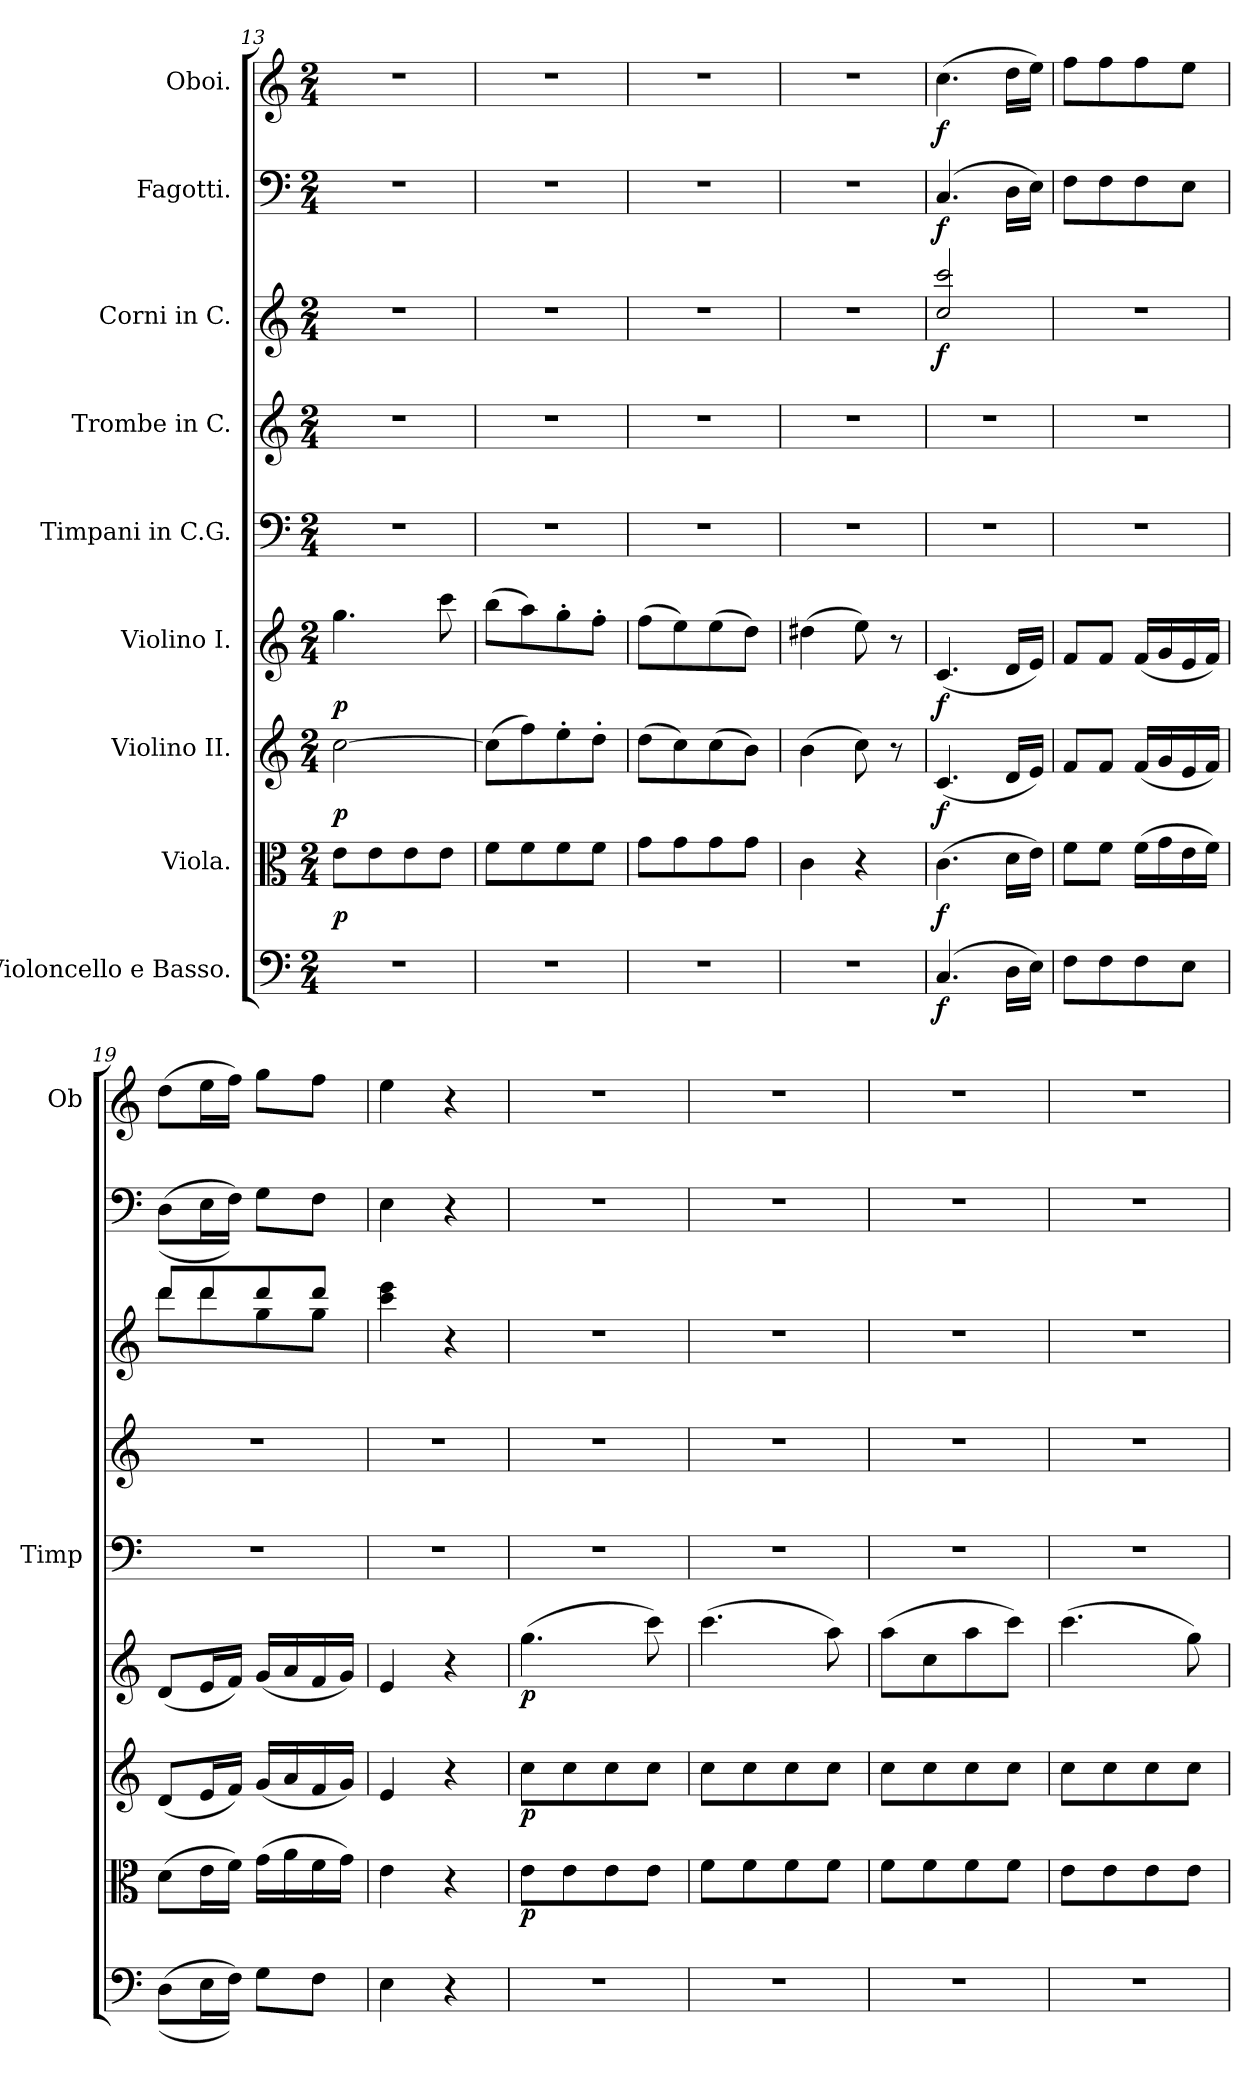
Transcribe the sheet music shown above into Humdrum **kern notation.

**kern	**dynam	**kern	**dynam	**kern	**dynam	**kern	**dynam	**kern	**kern	**kern	**dynam	**kern	**dynam	**kern	**dynam
*part9	*part9	*part8	*part8	*part7	*part7	*part6	*part6	*part5	*part4	*part3	*part3	*part2	*part2	*part1	*part1
*staff9	*staff9	*staff8	*staff8	*staff7	*staff7	*staff6	*staff6	*staff5	*staff4	*staff3	*staff3	*staff2	*staff2	*staff1	*staff1
*I"Violoncello e Basso.	*	*I"Viola.	*	*I"Violino II.	*	*I"Violino I.	*	*I"Timpani in C.G.	*I"Trombe in C.	*I"Corni in C.	*	*I"Fagotti.	*	*I"Oboi.	*
*	*	*	*	*	*	*	*	*I'Timp	*	*	*	*	*	*I'Ob	*
!!LO:LB:g=z
*clefF4	*	*clefC3	*	*clefG2	*	*clefG2	*	*clefF4	*clefG2	*clefG2	*	*clefF4	*	*clefG2	*
*	*	*	*	*	*	*	*	*	*	*ITrd7c12	*	*	*	*	*
*k[]	*	*k[]	*	*k[]	*	*k[]	*	*k[]	*k[]	*k[]	*	*k[]	*	*k[]	*
*M2/4	*	*M2/4	*	*M2/4	*	*M2/4	*	*M2/4	*M2/4	*M2/4	*	*M2/4	*	*M2/4	*
=13	=13	=13	=13	=13	=13	=13	=13	=13	=13	=13	=13	=13	=13	=13	=13
!	!	!	!LO:DY:b	!	!LO:DY:b	!	!LO:DY:b	!	!	!	!	!	!	!	!
2r	.	8e\L	p	[2cc\	p	4.gg\	p	2r	2r	2r	.	2r	.	2r	.
.	.	8e\	.	.	.	.	.	.	.	.	.	.	.	.	.
.	.	8e\	.	.	.	.	.	.	.	.	.	.	.	.	.
.	.	8e\J	.	.	.	8ccc\	.	.	.	.	.	.	.	.	.
=14	=14	=14	=14	=14	=14	=14	=14	=14	=14	=14	=14	=14	=14	=14	=14
2r	.	8f\L	.	(8cc\L]	.	(8bb\L	.	2r	2r	2r	.	2r	.	2r	.
.	.	8f\	.	8ff\)	.	8aa\)	.	.	.	.	.	.	.	.	.
.	.	8f\	.	8ee'\	.	8gg'\	.	.	.	.	.	.	.	.	.
.	.	8f\J	.	8dd'\J	.	8ff'\J	.	.	.	.	.	.	.	.	.
=15	=15	=15	=15	=15	=15	=15	=15	=15	=15	=15	=15	=15	=15	=15	=15
2r	.	8g\L	.	(8dd\L	.	(8ff\L	.	2r	2r	2r	.	2r	.	2r	.
.	.	8g\	.	8cc\)	.	8ee\)	.	.	.	.	.	.	.	.	.
.	.	8g\	.	(8cc\	.	(8ee\	.	.	.	.	.	.	.	.	.
.	.	8g\J	.	8b\J)	.	8dd\J)	.	.	.	.	.	.	.	.	.
=16	=16	=16	=16	=16	=16	=16	=16	=16	=16	=16	=16	=16	=16	=16	=16
2r	.	4c\	.	(4b\	.	(4dd#X\	.	2r	2r	2r	.	2r	.	2r	.
.	.	4r	.	8cc\)	.	8ee\)	.	.	.	.	.	.	.	.	.
.	.	.	.	8r	.	8r	.	.	.	.	.	.	.	.	.
=17	=17	=17	=17	=17	=17	=17	=17	=17	=17	=17	=17	=17	=17	=17	=17
!	!LO:DY:b	!	!LO:DY:b	!	!LO:DY:b	!	!LO:DY:b	!	!	!	!LO:DY:b	!	!LO:DY:b	!	!LO:DY:b
(4.C/	f	(4.c\	f	(4.c/	f	(4.c/	f	2r	2r	2c/ 2cc/	f	(4.C/	f	(4.cc\	f
16D\LL	.	16d\LL	.	16d/LL	.	16d/LL	.	.	.	.	.	16D\LL	.	16dd\LL	.
16E\JJ)	.	16e\JJ)	.	16e/JJ)	.	16e/JJ)	.	.	.	.	.	16E\JJ)	.	16ee\JJ)	.
=18	=18	=18	=18	=18	=18	=18	=18	=18	=18	=18	=18	=18	=18	=18	=18
8F\L	.	8f\L	.	8f/L	.	8f/L	.	2r	2r	2r	.	8F\L	.	8ff\L	.
8F\	.	8f\J	.	8f/J	.	8f/J	.	.	.	.	.	8F\	.	8ff\	.
8F\	.	(16f\LL	.	(16f/LL	.	(16f/LL	.	.	.	.	.	8F\	.	8ff\	.
.	.	16g\	.	16g/	.	16g/	.	.	.	.	.	.	.	.	.
8E\J	.	16e\	.	16e/	.	16e/	.	.	.	.	.	8E\J	.	8ee\J	.
.	.	16f\JJ)	.	16f/JJ)	.	16f/JJ)	.	.	.	.	.	.	.	.	.
=19	=19	=19	=19	=19	=19	=19	=19	=19	=19	=19	=19	=19	=19	=19	=19
*	*	*	*	*	*	*	*	*	*	*^	*	*	*	*	*
((8D\L	.	(8d\L	.	(8d/L	.	(8d/L	.	2r	2r	8dd/L	8dd\L	.	((8D\L	.	(8dd\L	.
16E\L	.	16e\L	.	16e/L	.	16e/L	.	.	.	8dd/	8dd\	.	16E\L	.	16ee\L	.
16F\JJ))	.	16f\JJ)	.	16f/JJ)	.	16f/JJ)	.	.	.	.	.	.	16F\JJ))	.	16ff\JJ)	.
8G\L	.	(16g\LL	.	(16g/LL	.	(16g/LL	.	.	.	8dd/	8g\	.	8G\L	.	8gg\L	.
.	.	16a\	.	16a/	.	16a/	.	.	.	.	.	.	.	.	.	.
8F\J	.	16f\	.	16f/	.	16f/	.	.	.	8dd/J	8g\J	.	8F\J	.	8ff\J	.
.	.	16g\JJ)	.	16g/JJ)	.	16g/JJ)	.	.	.	.	.	.	.	.	.	.
*	*	*	*	*	*	*	*	*	*	*v	*v	*	*	*	*	*
=20	=20	=20	=20	=20	=20	=20	=20	=20	=20	=20	=20	=20	=20	=20	=20
4E\	.	4e\	.	4e/	.	4e/	.	2r	2r	4cc\ 4ee\	.	4E\	.	4ee\	.
4r	.	4r	.	4r	.	4r	.	.	.	4r	.	4r	.	4r	.
=21	=21	=21	=21	=21	=21	=21	=21	=21	=21	=21	=21	=21	=21	=21	=21
!	!	!	!LO:DY:b	!	!LO:DY:b	!	!LO:DY:b	!	!	!	!	!	!	!	!
2r	.	8e\L	p	8cc\L	p	(4.gg\	p	2r	2r	2r	.	2r	.	2r	.
.	.	8e\	.	8cc\	.	.	.	.	.	.	.	.	.	.	.
.	.	8e\	.	8cc\	.	.	.	.	.	.	.	.	.	.	.
.	.	8e\J	.	8cc\J	.	8ccc\)	.	.	.	.	.	.	.	.	.
=22	=22	=22	=22	=22	=22	=22	=22	=22	=22	=22	=22	=22	=22	=22	=22
2r	.	8f\L	.	8cc\L	.	(4.ccc\	.	2r	2r	2r	.	2r	.	2r	.
.	.	8f\	.	8cc\	.	.	.	.	.	.	.	.	.	.	.
.	.	8f\	.	8cc\	.	.	.	.	.	.	.	.	.	.	.
.	.	8f\J	.	8cc\J	.	8aa\)	.	.	.	.	.	.	.	.	.
=23	=23	=23	=23	=23	=23	=23	=23	=23	=23	=23	=23	=23	=23	=23	=23
2r	.	8f\L	.	8cc\L	.	(8aa\L	.	2r	2r	2r	.	2r	.	2r	.
.	.	8f\	.	8cc\	.	8cc\	.	.	.	.	.	.	.	.	.
.	.	8f\	.	8cc\	.	8aa\	.	.	.	.	.	.	.	.	.
.	.	8f\J	.	8cc\J	.	8ccc\J)	.	.	.	.	.	.	.	.	.
=24	=24	=24	=24	=24	=24	=24	=24	=24	=24	=24	=24	=24	=24	=24	=24
2r	.	8e\L	.	8cc\L	.	(4.ccc\	.	2r	2r	2r	.	2r	.	2r	.
.	.	8e\	.	8cc\	.	.	.	.	.	.	.	.	.	.	.
.	.	8e\	.	8cc\	.	.	.	.	.	.	.	.	.	.	.
.	.	8e\J	.	8cc\J	.	8gg\)	.	.	.	.	.	.	.	.	.
=	=	=	=	=	=	=	=	=	=	=	=	=	=	=	=
*-	*-	*-	*-	*-	*-	*-	*-	*-	*-	*-	*-	*-	*-	*-	*-
